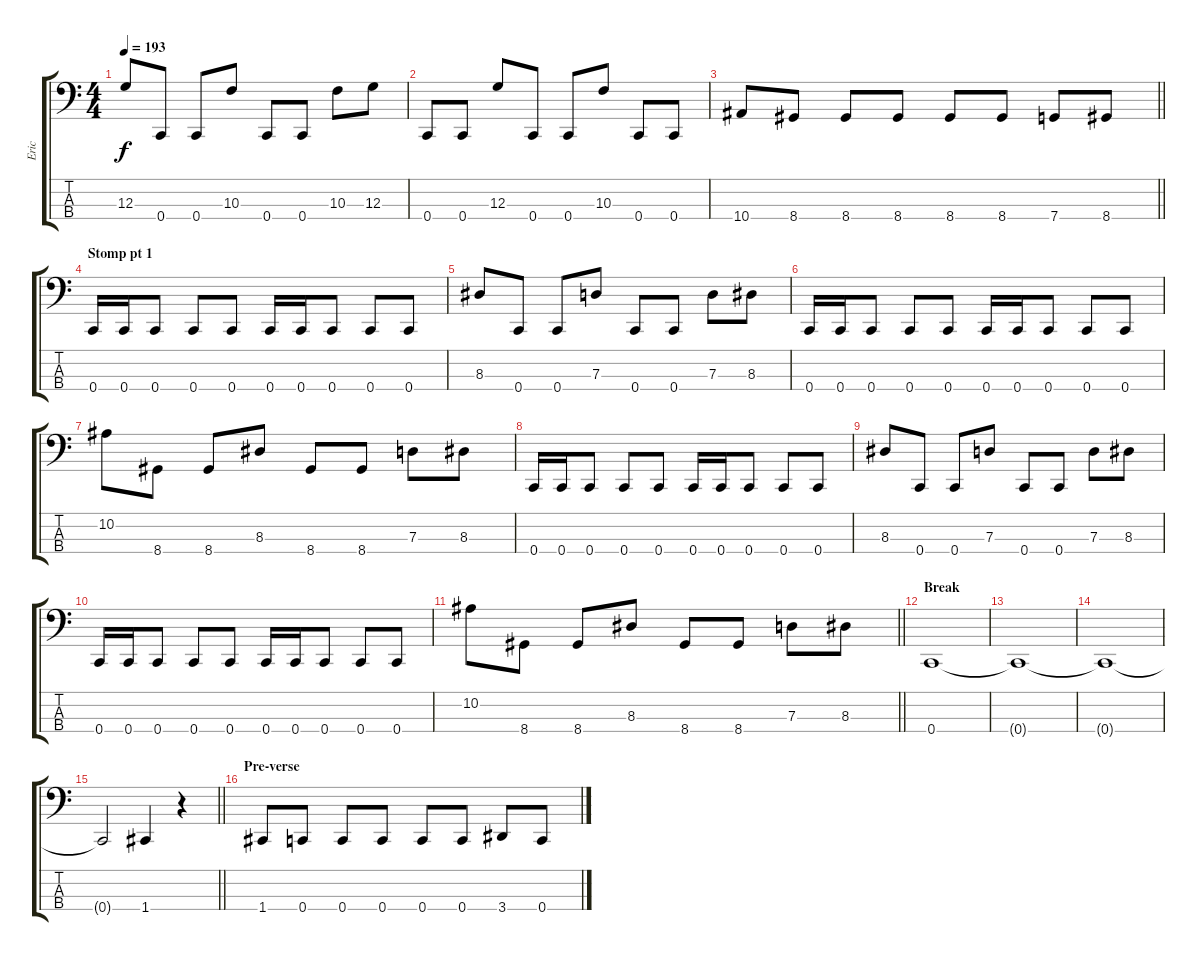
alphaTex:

\track ("Eric" "Eric") {instrument electricbasspick}
\staff {score tabs}
\tuning (F2 C2 G1 C1) {hide}
\ts (4 4)
\tempo 193
\clef f4
\ks c
12.3.8{dy f} 0.4.8 0.4.8 10.3.8 0.4.8 0.4.8 10.3.8 12.3.8 |
0.4.8 0.4.8 12.3.8 0.4.8 0.4.8 10.3.8 0.4.8 0.4.8 |
\barLineRight lightlight
10.4.8 8.4.8 8.4.8 8.4.8 8.4.8 8.4.8 7.4.8 8.4.8 |
\section ("" "Stomp pt 1")
0.4.16 0.4.16 0.4.8 0.4.8 0.4.8 0.4.16 0.4.16 0.4.8 0.4.8 0.4.8 |
8.3.8 0.4.8 0.4.8 7.3.8 0.4.8 0.4.8 7.3.8 8.3.8 |
0.4.16 0.4.16 0.4.8 0.4.8 0.4.8 0.4.16 0.4.16 0.4.8 0.4.8 0.4.8 |
10.2.8 8.4.8 8.4.8 8.3.8 8.4.8 8.4.8 7.3.8 8.3.8 |
0.4.16 0.4.16 0.4.8 0.4.8 0.4.8 0.4.16 0.4.16 0.4.8 0.4.8 0.4.8 |
8.3.8 0.4.8 0.4.8 7.3.8 0.4.8 0.4.8 7.3.8 8.3.8 |
0.4.16 0.4.16 0.4.8 0.4.8 0.4.8 0.4.16 0.4.16 0.4.8 0.4.8 0.4.8 |
\barLineRight lightlight
10.2.8 8.4.8 8.4.8 8.3.8 8.4.8 8.4.8 7.3.8 8.3.8 |
\section ("" "Break")
0.4.1 |
0.4{t}.1 |
0.4{t}.1 |
\barLineRight lightlight
0.4{t}.2 1.4.4 r.4 |
\section ("" "Pre-verse")
1.4.8 0.4.8 0.4.8 0.4.8 0.4.8 0.4.8 3.4.8 0.4.8
